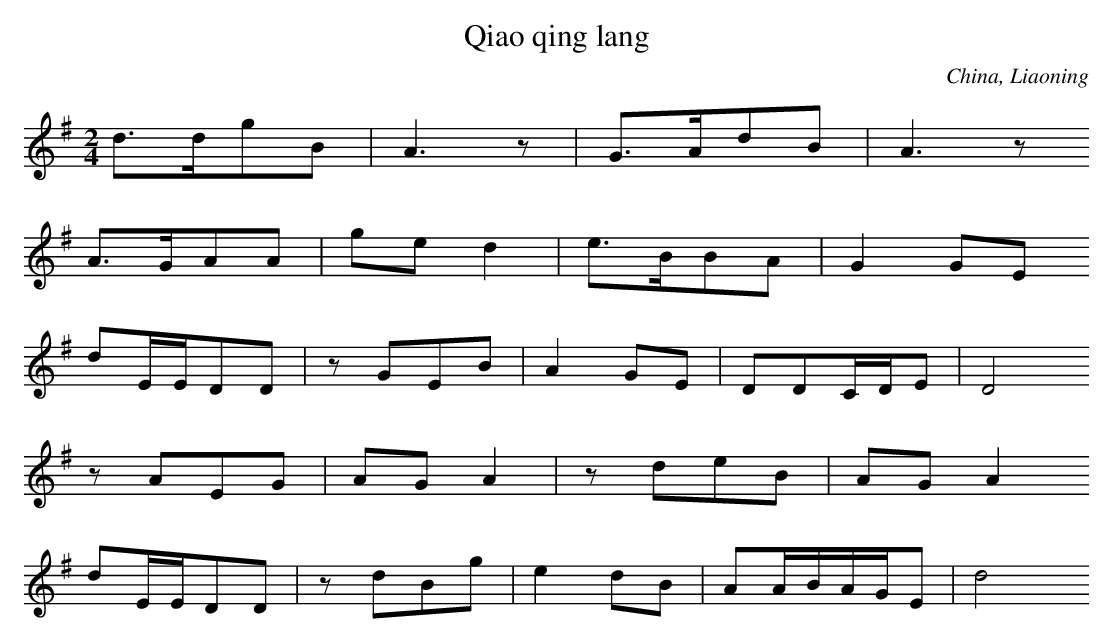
X:1
T: Qiao qing lang
O: China, Liaoning
M: 2/4
L: 1/16
K: G
d3dg2B2 | A6z2 | G3Ad2B2 | A6z2
A3GA2A2 | g2e2d4 | e3BB2A2 | G4G2E2
d2EED2D2 | z2G2E2B2 | A4G2E2 | D2D2CDE2 | D8
z2A2E2G2 | A2G2A4 | z2d2e2B2 | A2G2A4
d2EED2D2 | z2d2B2g2 | e4d2B2 | A2ABAGE2 | d8
